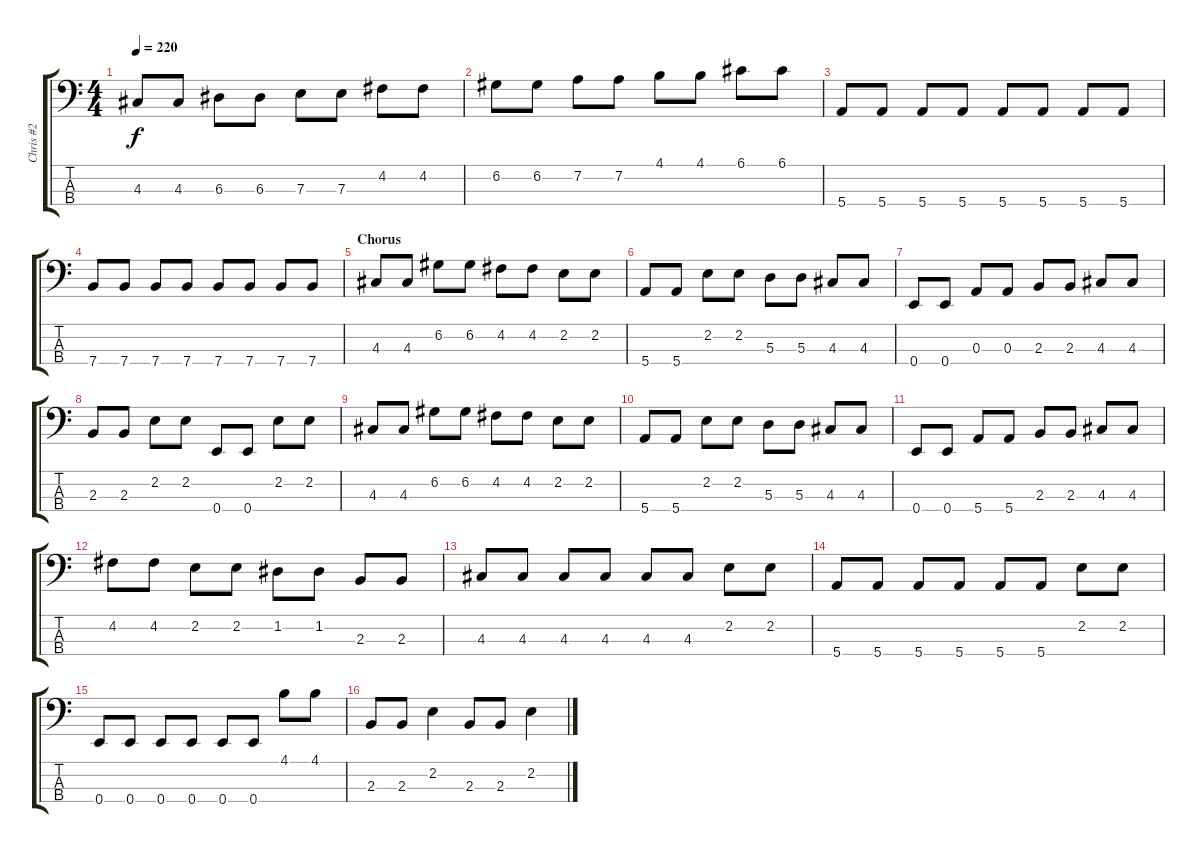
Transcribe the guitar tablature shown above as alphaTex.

\track ("Chris #2 " "Chris #2 ") {instrument electricbassfinger}
\staff {score tabs}
\tuning (G2 D2 A1 E1) {hide}
\ts (4 4)
\tempo 220
\clef f4
\ks c
4.3.8{dy f} 4.3.8 6.3.8 6.3.8 7.3.8 7.3.8 4.2.8 4.2.8 |
6.2.8 6.2.8 7.2.8 7.2.8 4.1.8 4.1.8 6.1.8 6.1.8 |
5.4.8 5.4.8 5.4.8 5.4.8 5.4.8 5.4.8 5.4.8 5.4.8 |
7.4.8 7.4.8 7.4.8 7.4.8 7.4.8 7.4.8 7.4.8 7.4.8 |
\section ("" "Chorus")
4.3.8 4.3.8 6.2.8 6.2.8 4.2.8 4.2.8 2.2.8 2.2.8 |
5.4.8 5.4.8 2.2.8 2.2.8 5.3.8 5.3.8 4.3.8 4.3.8 |
0.4.8 0.4.8 0.3.8 0.3.8 2.3.8 2.3.8 4.3.8 4.3.8 |
2.3.8 2.3.8 2.2.8 2.2.8 0.4.8 0.4.8 2.2.8 2.2.8 |
4.3.8 4.3.8 6.2.8 6.2.8 4.2.8 4.2.8 2.2.8 2.2.8 |
5.4.8 5.4.8 2.2.8 2.2.8 5.3.8 5.3.8 4.3.8 4.3.8 |
0.4.8 0.4.8 5.4.8 5.4.8 2.3.8 2.3.8 4.3.8 4.3.8 |
4.2.8 4.2.8 2.2.8 2.2.8 1.2.8 1.2.8 2.3.8 2.3.8 |
4.3.8 4.3.8 4.3.8 4.3.8 4.3.8 4.3.8 2.2.8 2.2.8 |
5.4.8 5.4.8 5.4.8 5.4.8 5.4.8 5.4.8 2.2.8 2.2.8 |
0.4.8 0.4.8 0.4.8 0.4.8 0.4.8 0.4.8 4.1.8 4.1.8 |
2.3.8 2.3.8 2.2.4 2.3.8 2.3.8 2.2.4
